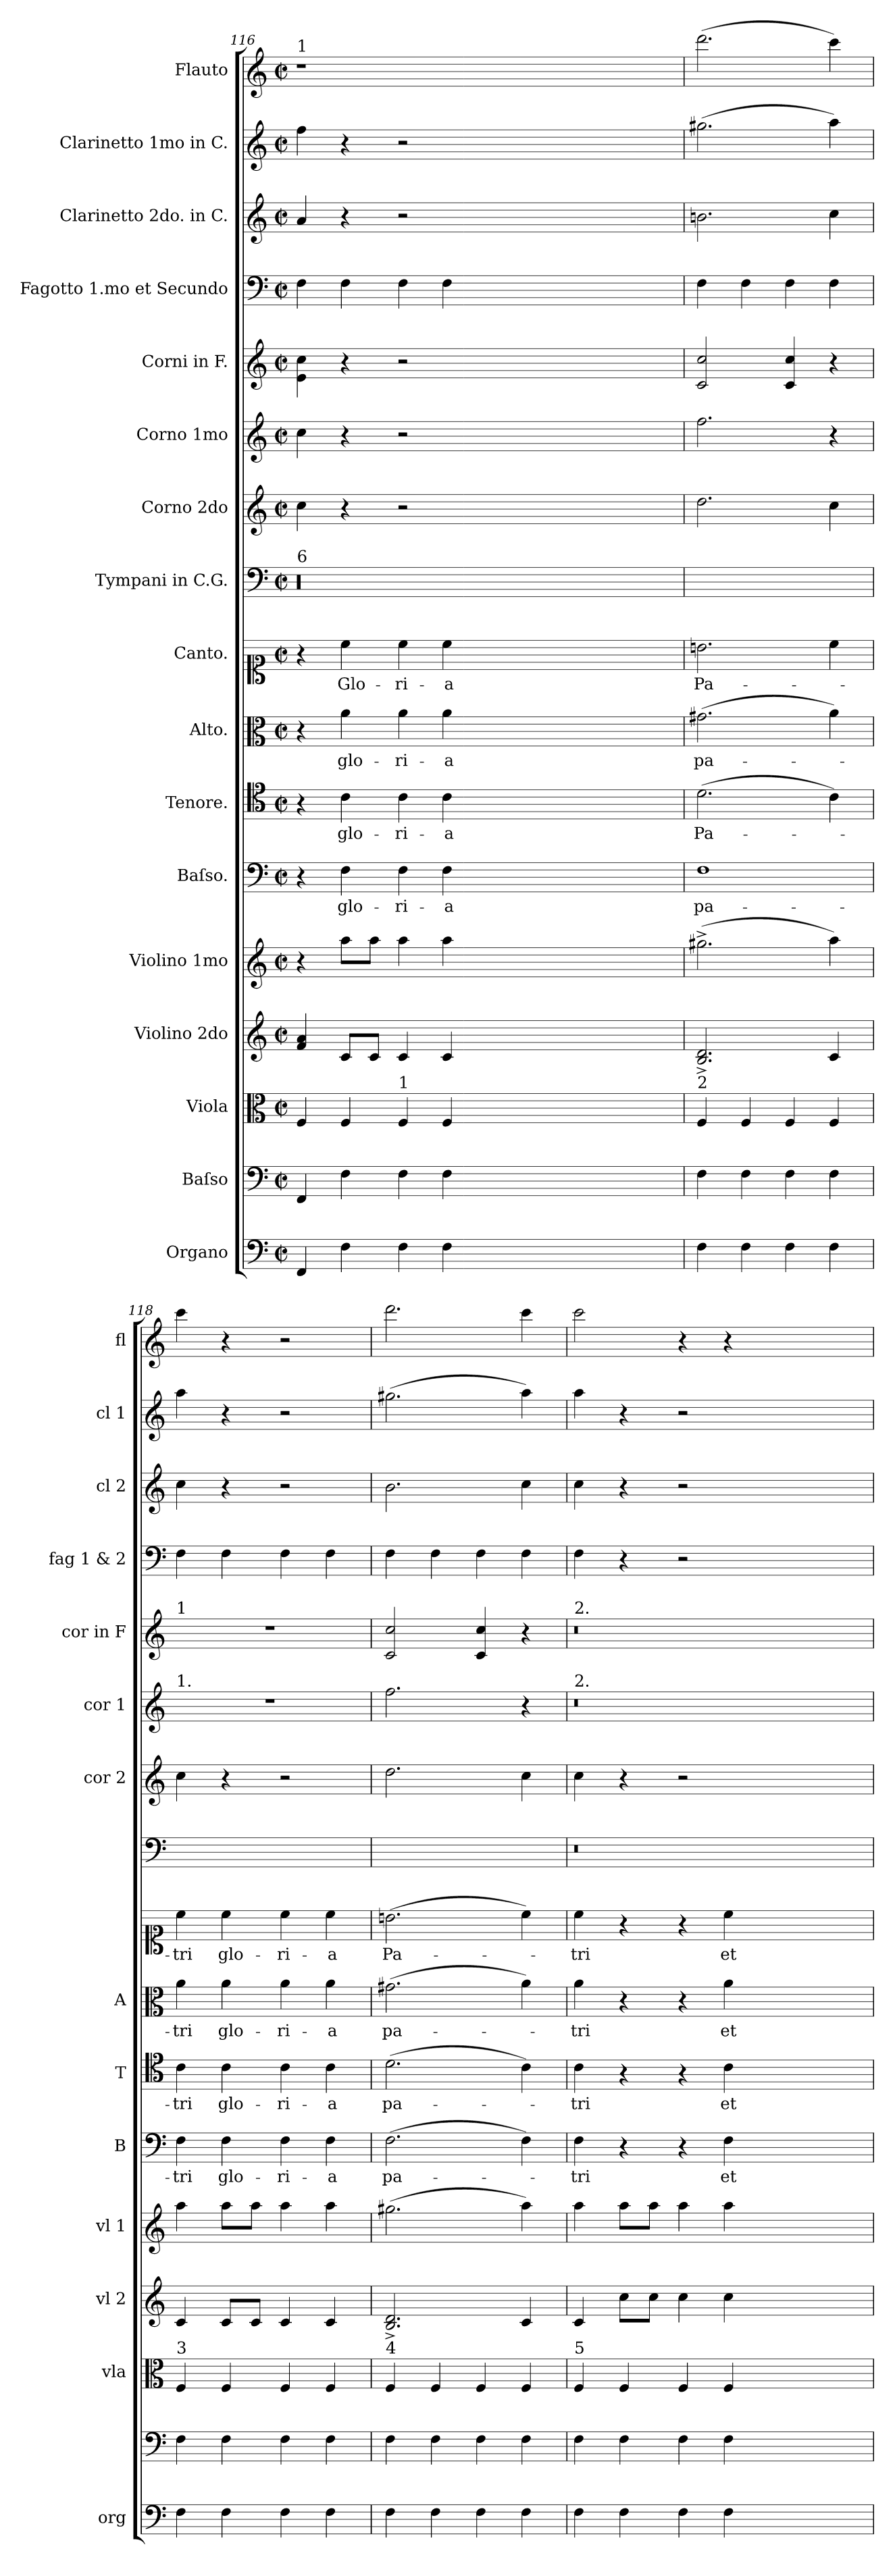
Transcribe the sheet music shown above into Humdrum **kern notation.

**kern	**kern	**kern	**kern	**kern	**kern	**text	**kern	**text	**kern	**text	**kern	**text	**kern	**kern	**kern	**kern	**kern	**kern	**kern	**kern
*part17	*part16	*part15	*part14	*part13	*part12	*part12	*part11	*part11	*part10	*part10	*part9	*part9	*part8	*part7	*part6	*part5	*part4	*part3	*part2	*part1
*staff17	*staff16	*staff15	*staff14	*staff13	*staff12	*staff12	*staff11	*staff11	*staff10	*staff10	*staff9	*staff9	*staff8	*staff7	*staff6	*staff5	*staff4	*staff3	*staff2	*staff1
*I"Organo	*I"Baſso	*I"Viola	*I"Violino 2do	*I"Violino 1mo	*I"Baſso.	*	*I"Tenore.	*	*I"Alto.	*	*I"Canto.	*	*I"Tympani in C.G.	*I"Corno 2do	*I"Corno 1mo	*I"Corni in F.	*I"Fagotto 1.mo et Secundo	*I"Clarinetto 2do. in C.	*I"Clarinetto 1mo in C.	*I"Flauto
*I'org	*	*I'vla	*I'vl 2	*I'vl 1	*I'B	*	*I'T	*	*I'A	*	*	*	*	*I'cor 2	*I'cor 1	*I'cor in F	*I'fag 1 & 2	*I'cl 2	*I'cl 1	*I'fl
*clefF4	*clefF4	*clefC3	*clefG2	*clefG2	*clefF4	*	*clefC4	*	*clefC3	*	*clefC1	*	*clefF4	*clefG2	*clefG2	*clefG2	*clefF4	*clefG2	*clefG2	*clefG2
*	*	*	*	*	*	*	*	*	*	*	*	*	*	*	*	*ITrd4c7	*	*	*	*
*k[]	*k[]	*k[]	*k[]	*k[]	*k[]	*	*k[]	*	*k[]	*	*k[]	*	*k[]	*k[]	*k[]	*k[b-]	*k[]	*k[]	*k[]	*k[]
*C:	*C:	*C:	*C:	*C:	*C:	*	*C:	*	*C:	*	*C:	*	*C:	*C:	*C:	*	*C:	*C:	*C:	*C:
*M2/2	*M2/2	*M2/2	*M2/2	*M2/2	*M2/2	*	*M2/2	*	*M2/2	*	*M2/2	*	*M2/2	*M2/2	*M2/2	*M2/2	*M2/2	*M2/2	*M2/2	*M2/2
*met(c|)	*met(c|)	*met(c|)	*met(c|)	*met(c|)	*met(c|)	*	*met(c|)	*	*met(c|)	*	*met(c|)	*	*met(c|)	*met(c|)	*met(c|)	*met(c|)	*met(c|)	*met(c|)	*met(c|)	*met(c|)
=116	=116	=116	=116	=116	=116	=116	=116	=116	=116	=116	=116	=116	=116	=116	=116	=116	=116	=116	=116	=116
!	!	!	!	!	!	!	!	!	!	!	!	!	!	!	!	!	!	!	!	!LO:TX:a:t=1
!	!	!	!	!	!	!	!	!	!	!	!	!	!LO:TX:a:t=6	!	!	!	!	!	!	!
4FF/	4FF/	4F/	4f/ 4a/	4r	4r	.	4r	.	4r	.	4r	.	00r	4cc\	4cc\	4A\ 4f\	4F\	4a/	4ff\	1r
4F\	4F\	4F/	8c/L	8aa\L	4F\	glo-	4c\	glo-	4a\	glo-	4cc\	Glo-	.	4r	4r	4r	4F\	4r	4r	.
.	.	.	8c/J	8aa\J	.	.	.	.	.	.	.	.	.	.	.	.	.	.	.	.
!	!	!LO:TX:a:t=1	!	!	!	!	!	!	!	!	!	!	!	!	!	!	!	!	!	!
4F\	4F\	4F/	4c/	4aa\	4F\	-ri-	4c\	-ri-	4a\	-ri-	4cc\	-ri-	.	2r	2r	2r	4F\	2r	2r	.
4F\	4F\	4F/	4c/	4aa\	4F\	-a	4c\	-a	4a\	-a	4cc\	-a	.	.	.	.	4F\	.	.	.
0.ryy	0.ryy	0.ryy	0.ryy	0.ryy	0.ryy	.	0.ryy	.	0.ryy	.	0.ryy	.	.	0.ryy	0.ryy	0.ryy	0.ryy	0.ryy	0.ryy	0.ryy
=117	=117	=117	=117	=117	=117	=117	=117	=117	=117	=117	=117	=117	=117	=117	=117	=117	=117	=117	=117	=117
!	!	!LO:TX:a:t=2	!	!	!	!	!	!	!	!	!	!	!	!	!	!	!	!	!	!
4F\	4F\	4F/	2.B^>/ 2.d^>/	(2.gg#X^\	1F\	pa-	(2.d\	Pa-	(2.g#X\	pa-	2.bn\	Pa-	1ryy	2.dd\	2.ff\	2F/ 2f/	4F\	2.bn\	(2.gg#X\	(2.ddd\
4F\	4F\	4F/	.	.	.	.	.	.	.	.	.	.	.	.	.	.	4F\	.	.	.
4F\	4F\	4F/	.	.	.	.	.	.	.	.	.	.	.	.	.	4F/ 4f/	4F\	.	.	.
4F\	4F\	4F/	4c/	4aa\)	.	.	4c\)	.	4a\)	.	4cc\	.	.	4cc\	4r	4r	4F\	4cc\	4aa\)	4ccc\)
=118	=118	=118	=118	=118	=118	=118	=118	=118	=118	=118	=118	=118	=118	=118	=118	=118	=118	=118	=118	=118
!	!	!	!	!	!	!	!	!	!	!	!	!	!	!	!	!LO:TX:a:t=1	!	!	!	!
!	!	!	!	!	!	!	!	!	!	!	!	!	!	!	!LO:TX:a:t=1.	!	!	!	!	!
!	!	!LO:TX:a:t=3	!	!	!	!	!	!	!	!	!	!	!	!	!	!	!	!	!	!
4F\	4F\	4F/	4c/	4aa\	4F\	-tri	4c\	-tri	4a\	-tri	4cc\	-tri	1ryy	4cc\	1r	1r	4F\	4cc\	4aa\	4ccc\
4F\	4F\	4F/	8c/L	8aa\L	4F\	glo-	4c\	glo-	4a\	glo-	4cc\	glo-	.	4r	.	.	4F\	4r	4r	4r
.	.	.	8c/J	8aa\J	.	.	.	.	.	.	.	.	.	.	.	.	.	.	.	.
4F\	4F\	4F/	4c/	4aa\	4F\	-ri-	4c\	-ri-	4a\	-ri-	4cc\	-ri-	.	2r	.	.	4F\	2r	2r	2r
4F\	4F\	4F/	4c/	4aa\	4F\	-a	4c\	-a	4a\	-a	4cc\	-a	.	.	.	.	4F\	.	.	.
=119	=119	=119	=119	=119	=119	=119	=119	=119	=119	=119	=119	=119	=119	=119	=119	=119	=119	=119	=119	=119
!	!	!LO:TX:a:t=4	!	!	!	!	!	!	!	!	!	!	!	!	!	!	!	!	!	!
4F\	4F\	4F/	2.B^>/ 2.d^>/	(2.gg#X\	(2.F\	pa-	(2.d\	pa-	(2.g#X\	pa-	(2.bn\	Pa-	1ryy	2.dd\	2.ff\	2F/ 2f/	4F\	2.b\	(2.gg#X\	2.ddd\
4F\	4F\	4F/	.	.	.	.	.	.	.	.	.	.	.	.	.	.	4F\	.	.	.
4F\	4F\	4F/	.	.	.	.	.	.	.	.	.	.	.	.	.	4F/ 4f/	4F\	.	.	.
4F\	4F\	4F/	4c/	4aa\)	4F\)	.	4c\)	.	4a\)	.	4cc\)	.	.	4cc\	4r	4r	4F\	4cc\	4aa\)	4ccc\
=120	=120	=120	=120	=120	=120	=120	=120	=120	=120	=120	=120	=120	=120	=120	=120	=120	=120	=120	=120	=120
!	!	!	!	!	!	!	!	!	!	!	!	!	!	!	!	!LO:TX:a:t=2.	!	!	!	!
!	!	!	!	!	!	!	!	!	!	!	!	!	!	!	!LO:TX:a:t=2.	!	!	!	!	!
!	!	!LO:TX:a:t=5	!	!	!	!	!	!	!	!	!	!	!	!	!	!	!	!	!	!
4F\	4F\	4F/	4c/	4aa\	4F\	-tri	4c\	-tri	4a\	-tri	4cc\	-tri	0r	4cc\	0r	0r	4F\	4cc\	4aa\	2ccc\
4F\	4F\	4F/	8cc\L	8aa\L	4r	.	4r	.	4r	.	4r	.	.	4r	.	.	4r	4r	4r	.
.	.	.	8cc\J	8aa\J	.	.	.	.	.	.	.	.	.	.	.	.	.	.	.	.
4F\	4F\	4F/	4cc\	4aa\	4r	.	4r	.	4r	.	4r	.	.	2r	.	.	2r	2r	2r	4r
4F\	4F\	4F/	4cc\	4aa\	4F\	et	4c\	et	4a\	et	4cc\	et	.	.	.	.	.	.	.	4r
1ryy	1ryy	1ryy	1ryy	1ryy	1ryy	.	1ryy	.	1ryy	.	1ryy	.	.	1ryy	.	.	1ryy	1ryy	1ryy	1ryy
=	=	=	=	=	=	=	=	=	=	=	=	=	=	=	=	=	=	=	=	=
*-	*-	*-	*-	*-	*-	*-	*-	*-	*-	*-	*-	*-	*-	*-	*-	*-	*-	*-	*-	*-
